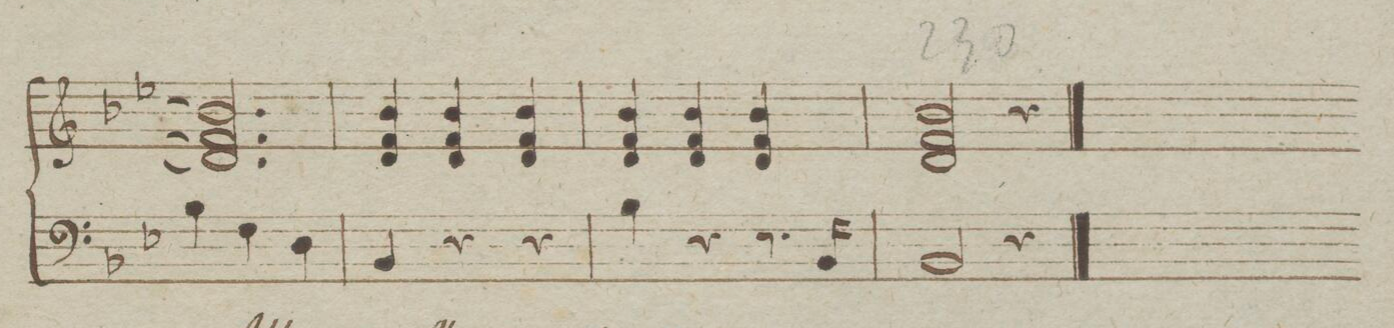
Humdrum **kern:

**kern	**dynam
*I"Organo	*
*clefF4	*
*k[b-e-]	*
*met(c)	*
*M3/4	*
4B-\	.
4F\	.
4D\	.
=229	=229
4BB-/	.
4r	.
4r	.
=230	=230
4B-	.
4r	.
8.r	.
16BB-	.
=231	=231
2BB-	.
4r	.
==	==
*-	*-
